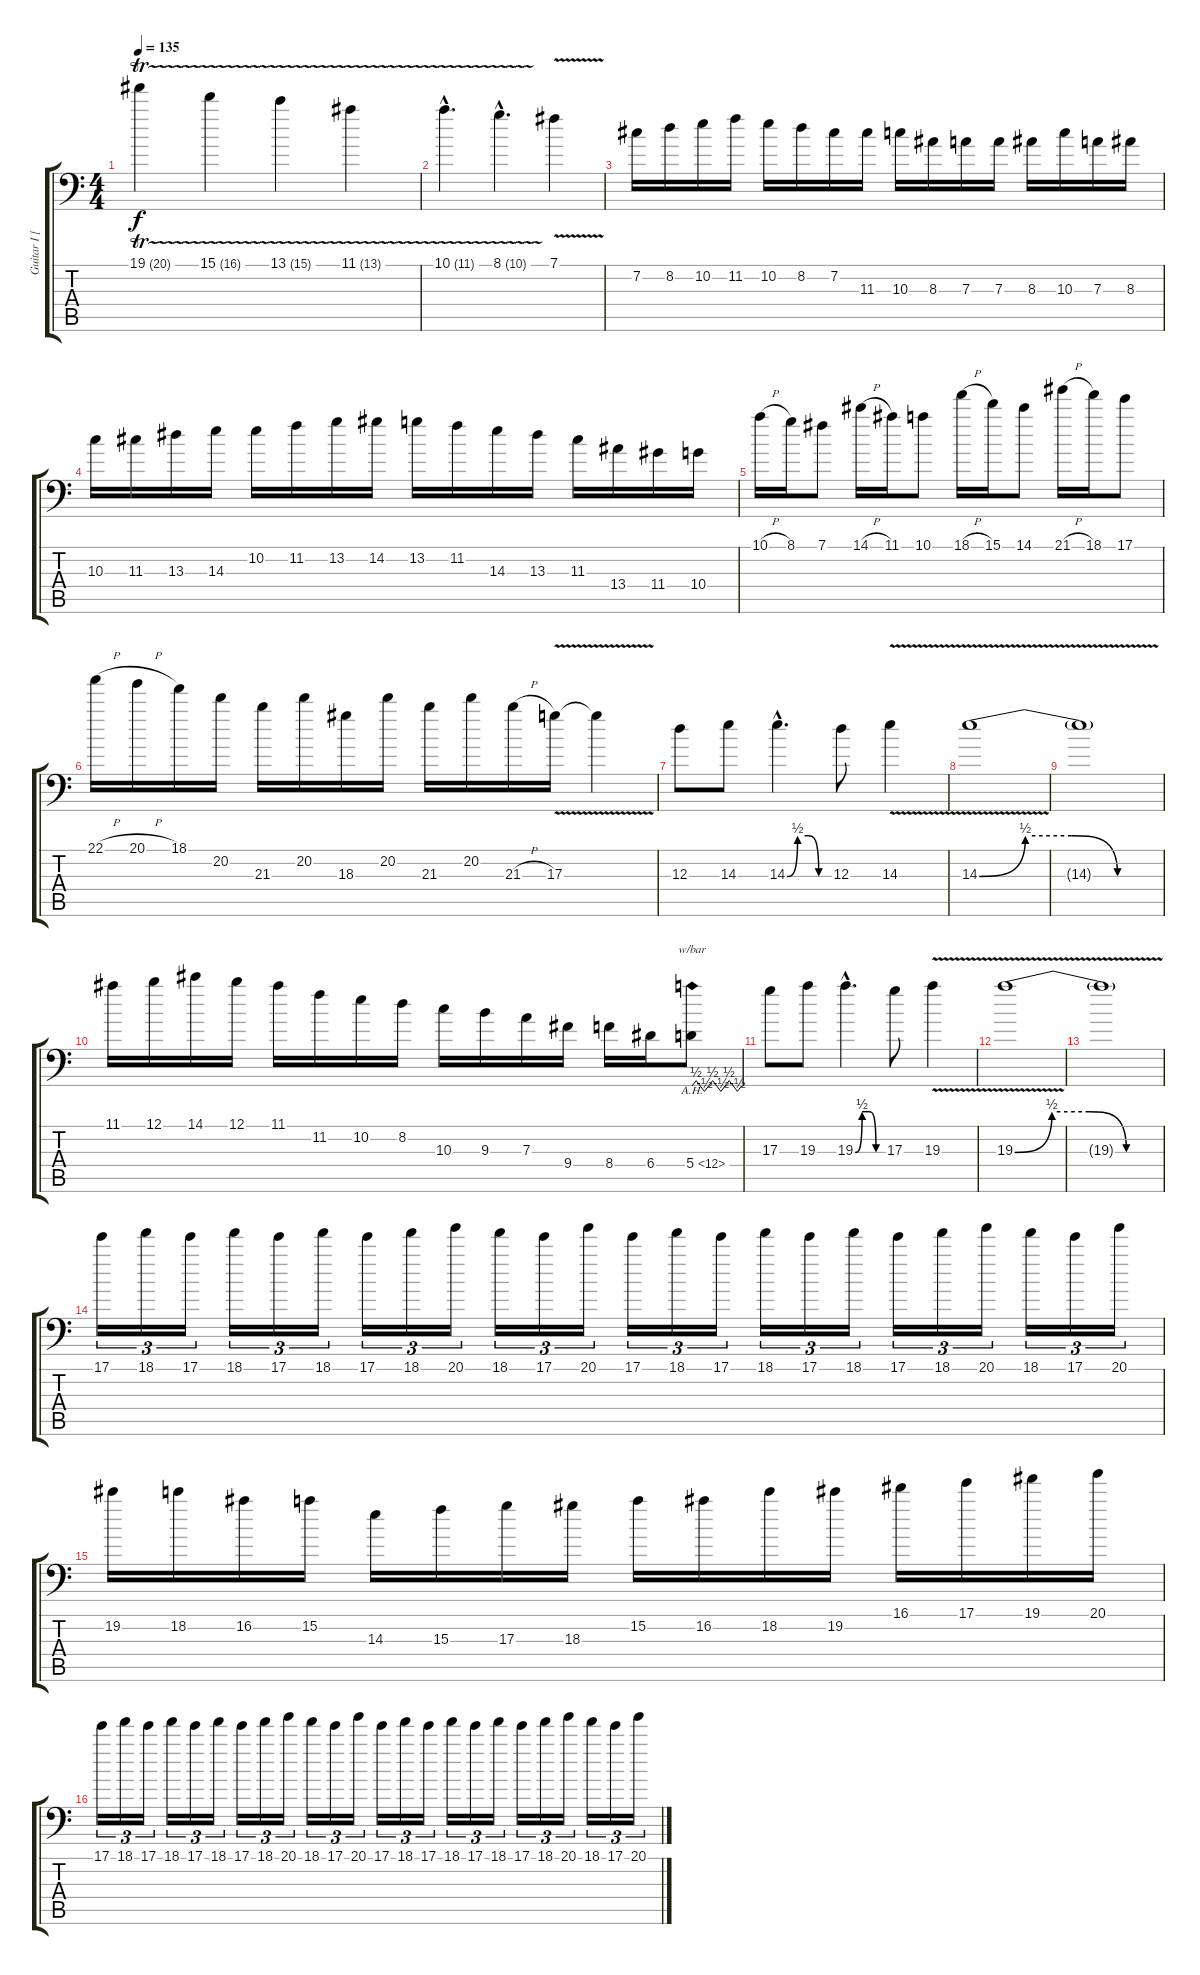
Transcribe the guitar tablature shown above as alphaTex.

\track ("Guitar I [Karl Sanders]" "Guitar I [") {instrument distortionguitar}
\staff {score tabs}
\tuning (B3 Gb3 D3 A2 E2 A1) {hide}
\ts (4 4)
\tempo 135
\clef f4
\ks c
19.1{tr (20 16)}.4{dy f} 15.1{tr (16 16)}.4 13.1{tr (15 16)}.4 11.1{tr (13 16)}.4 |
10.1{tr (11 16) hac}.4{d} 8.1{tr (10 16) hac}.4{d} 7.1{v}.4 |
7.2.16 8.2.16 10.2.16 11.2.16 10.2.16 8.2.16 7.2.16 11.3.16 10.3.16 8.3.16 7.3.16 7.3.16 8.3.16 10.3.16 7.3.16 8.3.16 |
10.3.16 11.3.16 13.3.16 14.3.16 10.2.16 11.2.16 13.2.16 14.2.16 13.2.16 11.2.16 14.3.16 13.3.16 11.3.16 13.4.16 11.4.16 10.4.16 |
10.1{h}.16 8.1.16 7.1.8 14.1{h}.16 11.1.16 10.1.8 18.1{h}.16 15.1.16 14.1.8 21.1{h}.16 18.1.16 17.1.8 |
22.1{h}.16 20.1{h}.16 18.1.16 20.2.16 21.3.16 20.2.16 18.3.16 20.2.16 21.3.16 20.2.16 21.3{h}.16 17.3{v}.16 17.3{t}.4 |
12.3.8 14.3.8 14.3{be (custom 0 0 15 2 30 2 45 0 60 0) hac}.4{d} 12.3.8 14.3{v}.4 |
14.3{be (custom 0 0 15 2 30 2 45 0 60 0) v}.1 |
14.3{t}.1 |
11.1.16 12.1.16 14.1.16 12.1.16 11.1.16 11.2.16 10.2.16 8.2.16 10.3.16 9.3.16 7.3.16 9.4.16 8.4.16 6.4.16 5.4{ah 7}.8{tbe (custom default 0 0 5 2 15 -2 25 2 35 -2 45 2 55 -2 60 0)} |
17.3.8 19.3.8 19.3{be (custom 0 0 15 2 30 2 45 0 60 0) hac}.4{d} 17.3.8 19.3{v}.4 |
19.3{be (custom 0 0 15 2 30 2 45 0 60 0) v}.1 |
19.3{t}.1 |
17.1.16{tu (3 2)} 18.1.16{tu (3 2)} 17.1.16{tu (3 2)} 18.1.16{tu (3 2)} 17.1.16{tu (3 2)} 18.1.16{tu (3 2)} 17.1.16{tu (3 2)} 18.1.16{tu (3 2)} 20.1.16{tu (3 2)} 18.1.16{tu (3 2)} 17.1.16{tu (3 2)} 20.1.16{tu (3 2)} 17.1.16{tu (3 2)} 18.1.16{tu (3 2)} 17.1.16{tu (3 2)} 18.1.16{tu (3 2)} 17.1.16{tu (3 2)} 18.1.16{tu (3 2)} 17.1.16{tu (3 2)} 18.1.16{tu (3 2)} 20.1.16{tu (3 2)} 18.1.16{tu (3 2)} 17.1.16{tu (3 2)} 20.1.16{tu (3 2)} |
19.2.16 18.2.16 16.2.16 15.2.16 14.3.16 15.3.16 17.3.16 18.3.16 15.2.16 16.2.16 18.2.16 19.2.16 16.1.16 17.1.16 19.1.16 20.1.16 |
17.1.16{tu (3 2)} 18.1.16{tu (3 2)} 17.1.16{tu (3 2)} 18.1.16{tu (3 2)} 17.1.16{tu (3 2)} 18.1.16{tu (3 2)} 17.1.16{tu (3 2)} 18.1.16{tu (3 2)} 20.1.16{tu (3 2)} 18.1.16{tu (3 2)} 17.1.16{tu (3 2)} 20.1.16{tu (3 2)} 17.1.16{tu (3 2)} 18.1.16{tu (3 2)} 17.1.16{tu (3 2)} 18.1.16{tu (3 2)} 17.1.16{tu (3 2)} 18.1.16{tu (3 2)} 17.1.16{tu (3 2)} 18.1.16{tu (3 2)} 20.1.16{tu (3 2)} 18.1.16{tu (3 2)} 17.1.16{tu (3 2)} 20.1.16{tu (3 2)}
